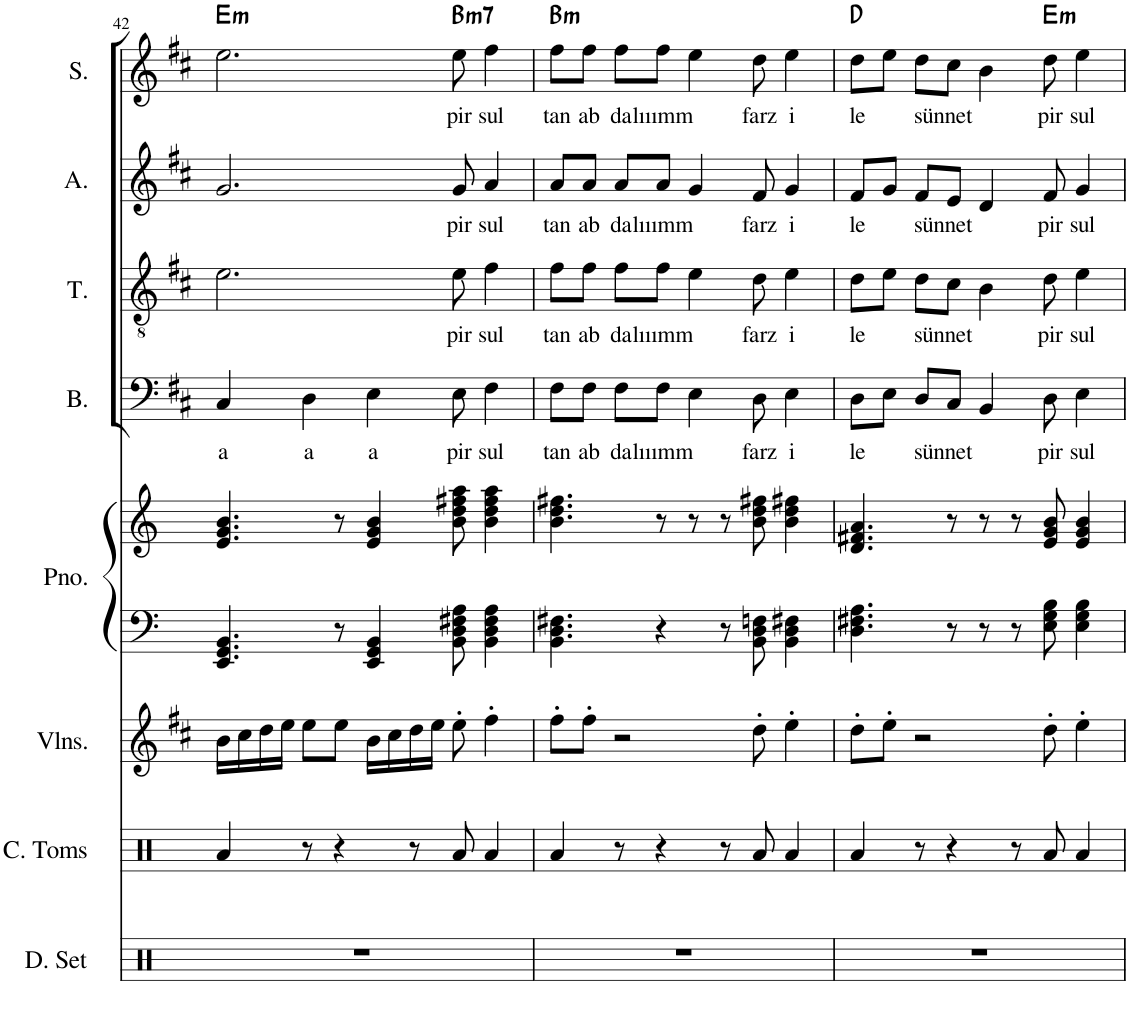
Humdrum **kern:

**kern	**kern	**kern	**kern	**kern	**kern	**text	**kern	**text	**kern	**text	**kern	**text	**harte
*part8	*part7	*part6	*part5	*part5	*part4	*part4	*part3	*part3	*part2	*part2	*part1	*part1	*part1
*staff9	*staff8	*staff7	*staff6	*staff5	*staff4	*staff4	*staff3	*staff3	*staff2	*staff2	*staff1	*staff1	*
*I"Drumset	*I"Concert Toms	*I"Kemanlar	*I"Piyano	*	*I"Bass	*	*I"Tenor	*	*I"Alto	*	*I"Soprano	*	*
*I'D. Set	*I'C. Toms	*	*I'Pno.	*	*I'B.	*	*I'T.	*	*I'A.	*	*I'S.	*	*
!!LO:PB:g=z
*clefX	*clefX	*clefG2	*clefF4	*clefG2	*clefF4	*	*clefGv2	*	*clefG2	*	*clefG2	*	*
*k[]	*k[]	*k[f#c#]	*k[]	*k[]	*k[f#c#]	*	*k[f#c#]	*	*k[f#c#]	*	*k[f#c#]	*	*
*M9/8	*M9/8	*M9/8	*M9/8	*M9/8	*M9/8	*	*M9/8	*	*M9/8	*	*M9/8	*	*
=42	=42	=42	=42	=42	=42	=42	=42	=42	=42	=42	=42	=42	=42
!	!	!	!	!	!	!LO:LY:b	!	!	!	!	!	!	!LO:H:kt=m
8%9r	4Ra/	16b\LL	4.EE/ 4.GG/ 4.BB/	4.e/ 4.g/ 4.b/	4C#/	a	2.e\	.	2.g/	.	2.ee\	.	E:min
.	.	16cc#\	.	.	.	.	.	.	.	.	.	.	.
.	.	16dd\	.	.	.	.	.	.	.	.	.	.	.
.	.	16ee\JJ	.	.	.	.	.	.	.	.	.	.	.
!	!	!	!	!	!	!LO:LY:b	!	!	!	!	!	!	!
.	8r	8ee\L	.	.	4D\	a	.	.	.	.	.	.	.
.	4r	8ee\J	8r	8r	.	.	.	.	.	.	.	.	.
!	!	!	!	!	!	!LO:LY:b	!	!	!	!	!	!	!
.	.	16b\LL	4EE/ 4GG/ 4BB/	4e/ 4g/ 4b/	4E\	a	.	.	.	.	.	.	.
.	.	16cc#\	.	.	.	.	.	.	.	.	.	.	.
.	8r	16dd\	.	.	.	.	.	.	.	.	.	.	.
.	.	16ee\JJ	.	.	.	.	.	.	.	.	.	.	.
!	!	!	!	!	!	!LO:LY:b	!	!LO:LY:b	!	!LO:LY:b	!	!LO:LY:b	!LO:H:kt=m7
.	8Ra/	8ee'\	8BB\ 8D\ 8F#X\ 8A\	8b\ 8dd\ 8ff#X\ 8aa\	8E\	pir	8e\	pir	8g/	pir	8ee\	pir	B:min7
!	!	!	!	!	!	!LO:LY:b	!	!LO:LY:b	!	!LO:LY:b	!	!LO:LY:b	!
.	4Ra/	4ff#'\	4BB\ 4D\ 4F#\ 4A\	4b\ 4dd\ 4ff#\ 4aa\	4F#\	sul	4f#\	sul	4a/	sul	4ff#\	sul	.
=43	=43	=43	=43	=43	=43	=43	=43	=43	=43	=43	=43	=43	=43
!	!	!	!	!	!	!LO:LY:b	!	!LO:LY:b	!	!LO:LY:b	!	!LO:LY:b	!LO:H:kt=m
8%9r	4Ra/	8ff#'\L	4.BB\ 4.D\ 4.F#X\	4.b\ 4.dd\ 4.ff#X\	8F#\L	tan	8f#\L	tan	8a/L	tan	8ff#\L	tan	B:min
!	!	!	!	!	!	!LO:LY:b	!	!LO:LY:b	!	!LO:LY:b	!	!LO:LY:b	!
.	.	8ff#'\J	.	.	8F#\J	ab	8f#\J	ab	8a/J	ab	8ff#\J	ab	.
!	!	!	!	!	!	!LO:LY:b	!	!LO:LY:b	!	!LO:LY:b	!	!LO:LY:b	!
.	8r	2r	.	.	8F#\L	da	8f#\L	da	8a/L	da	8ff#\L	da	.
!	!	!	!	!	!	!LO:LY:b	!	!LO:LY:b	!	!LO:LY:b	!	!LO:LY:b	!
.	4r	.	4r	8r	8F#\J	lııımm	8f#\J	lııımm	8a/J	lııımm	8ff#\J	lııımm	.
.	.	.	.	8r	4E\	.	4e\	.	4g/	.	4ee\	.	.
.	8r	.	8r	8r	.	.	.	.	.	.	.	.	.
!	!	!	!	!	!	!LO:LY:b	!	!LO:LY:b	!	!LO:LY:b	!	!LO:LY:b	!
.	8Ra/	8dd'\	8BB\ 8D\ 8Fn\	8b\ 8dd\ 8ff#X\	8D\	farz	8d\	farz	8f#/	farz	8dd\	farz	.
!	!	!	!	!	!	!LO:LY:b	!	!LO:LY:b	!	!LO:LY:b	!	!LO:LY:b	!
.	4Ra/	4ee'\	4BB\ 4D\ 4F#X\	4b\ 4dd\ 4ff#X\	4E\	i	4e\	i	4g/	i	4ee\	i	.
=44	=44	=44	=44	=44	=44	=44	=44	=44	=44	=44	=44	=44	=44
!	!	!	!	!	!	!LO:LY:b	!	!LO:LY:b	!	!LO:LY:b	!	!LO:LY:b	!
8%9r	4Ra/	8dd'\L	4.D\ 4.F#X\ 4.A\	4.d/ 4.f#X/ 4.a/	8D\L	le	8d\L	le	8f#/L	le	8dd\L	le	D:maj
.	.	8ee'\J	.	.	8E\J	.	8e\J	.	8g/J	.	8ee\J	.	.
!	!	!	!	!	!	!LO:LY:b	!	!LO:LY:b	!	!LO:LY:b	!	!LO:LY:b	!
.	8r	2r	.	.	8D/L	sünnet	8d\L	sünnet	8f#/L	sünnet	8dd\L	sünnet	.
.	4r	.	8r	8r	8C#/J	.	8c#\J	.	8e/J	.	8cc#\J	.	.
.	.	.	8r	8r	4BB/	.	4B\	.	4d/	.	4b\	.	.
.	8r	.	8r	8r	.	.	.	.	.	.	.	.	.
!	!	!	!	!	!	!LO:LY:b	!	!LO:LY:b	!	!LO:LY:b	!	!LO:LY:b	!LO:H:kt=m
.	8Ra/	8dd'\	8E\ 8G\ 8B\	8e/ 8g/ 8b/	8D\	pir	8d\	pir	8f#/	pir	8dd\	pir	E:min
!	!	!	!	!	!	!LO:LY:b	!	!LO:LY:b	!	!LO:LY:b	!	!LO:LY:b	!
.	4Ra/	4ee'\	4E\ 4G\ 4B\	4e/ 4g/ 4b/	4E\	sul	4e\	sul	4g/	sul	4ee\	sul	.
=	=	=	=	=	=	=	=	=	=	=	=	=	=
*-	*-	*-	*-	*-	*-	*-	*-	*-	*-	*-	*-	*-	*-
